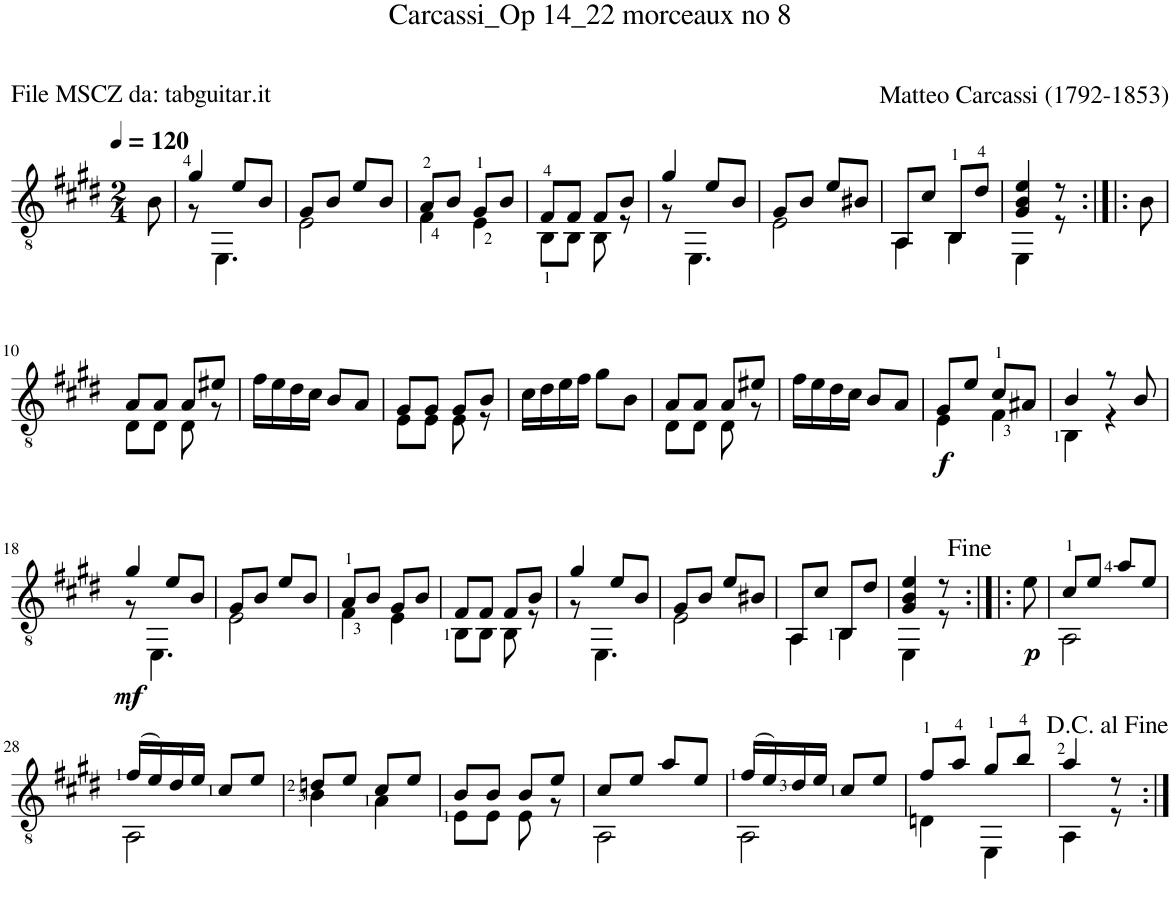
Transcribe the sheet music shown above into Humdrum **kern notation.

**kern	**dynam
*part1	*part1
*staff1	*staff1
*I"Guitar	*
*I'Guit.	*
*clefGv2	*
*k[f#c#g#d#]	*
*M2/4	*
*MM120	*
=	=
8B\	.
=1	=1
*^	*
4g#/	8r	.
.	4.EE\	.
8e/L	.	.
8B/J	.	.
=2	=2	=2
8G#/L	2E\	.
8B/J	.	.
8e/L	.	.
8B/J	.	.
=3	=3	=3
8A/L	4F#\	.
8B/J	.	.
8G#/L	4E\	.
8B/J	.	.
=4	=4	=4
8F#/L	8BB\L	.
8F#/J	8BB\J	.
8F#/L	8BB\	.
8B/J	8r	.
=5	=5	=5
4g#/	8r	.
.	4.EE\	.
8e/L	.	.
8B/J	.	.
=6	=6	=6
8G#/L	2E\	.
8B/J	.	.
8e/L	.	.
8B#X/J	.	.
=7	=7	=7
8AA/L	4AA\	.
8c#/J	.	.
8BB/L	4BB\	.
8d#/J	.	.
=8	=8	=8
4G#/ 4B/ 4e/	4EE\	.
8r	8r	.
*v	*v	*
=9:|!|:	=9:|!|:
8B\	.
!!LO:LB:g=z
=10	=10
*^	*
8A/L	8D#\L	.
8A/J	8D#\J	.
8A/L	8D#\	.
8e#X/J	8r	.
*v	*v	*
=11	=11
16f#\LL	.
16e\	.
16d#\	.
16c#\JJ	.
8B/L	.
8A/J	.
=12	=12
*^	*
8G#/L	8E\L	.
8G#/J	8E\J	.
8G#/L	8E\	.
8B/J	8r	.
*v	*v	*
=13	=13
16c#\LL	.
16d#\	.
16e\	.
16f#\JJ	.
8g#\L	.
8B\J	.
=14	=14
*^	*
8A/L	8D#\L	.
8A/J	8D#\J	.
8A/L	8D#\	.
8e#X/J	8r	.
*v	*v	*
=15	=15
16f#\LL	.
16e\	.
16d#\	.
16c#\JJ	.
8B/L	.
8A/J	.
=16	=16
*^	*
!	!	!LO:DY:b
8G#/L	4E\	f
8e/J	.	.
8c#/L	4F#\	.
8A#X/J	.	.
=17	=17	=17
4B/	4BB\	.
8r	4r	.
8B/	.	.
!!LO:LB:g=z	!!
=18	=18	=18
!	!	!LO:DY:b
4g#/	8r	mf
.	4.EE\	.
8e/L	.	.
8B/J	.	.
=19	=19	=19
8G#/L	2E\	.
8B/J	.	.
8e/L	.	.
8B/J	.	.
=20	=20	=20
8A/L	4F#\	.
8B/J	.	.
8G#/L	4E\	.
8B/J	.	.
=21	=21	=21
8F#/L	8BB\L	.
8F#/J	8BB\J	.
8F#/L	8BB\	.
8B/J	8r	.
=22	=22	=22
4g#/	8r	.
.	4.EE\	.
8e/L	.	.
8B/J	.	.
=23	=23	=23
8G#/L	2E\	.
8B/J	.	.
8e/L	.	.
8B#X/J	.	.
=24	=24	=24
8AA/L	4AA\	.
8c#/J	.	.
8BB/L	4BB\	.
8d#/J	.	.
=25	=25	=25
4G#/ 4B/ 4e/	4EE\	.
8r	8r	.
=26:|!|:	=26:|!|:	=26:|!|:
!	!	!LO:DY:b
*v	*v	*
8e\	p
=27	=27
*^	*
8c#/L	2AA\	.
8e/J	.	.
8a/L	.	.
8e/J	.	.
!!LO:LB:g=z	!!
=28	=28	=28
(16f#/LL	2AA\	.
16e/)	.	.
16d#/	.	.
16e/JJ	.	.
8c#/L	.	.
8e/J	.	.
=29	=29	=29
8dn/L	4B\	.
8e/J	.	.
8c#/L	4A\	.
8e/J	.	.
=30	=30	=30
8B/L	8E\L	.
8B/J	8E\J	.
8B/L	8E\	.
8e/J	8r	.
=31	=31	=31
8c#/L	2AA\	.
8e/J	.	.
8a/L	.	.
8e/J	.	.
=32	=32	=32
(16f#/LL	2AA\	.
16e/)	.	.
16d#/	.	.
16e/JJ	.	.
8c#/L	.	.
8e/J	.	.
=33	=33	=33
8f#/L	4Dn\	.
8a/J	.	.
8g#/L	4EE\	.
8b/J	.	.
=34	=34	=34
4a/	4AA\	.
8r	8r	.
*v	*v	*
=:|!	=:|!
*-	*-
